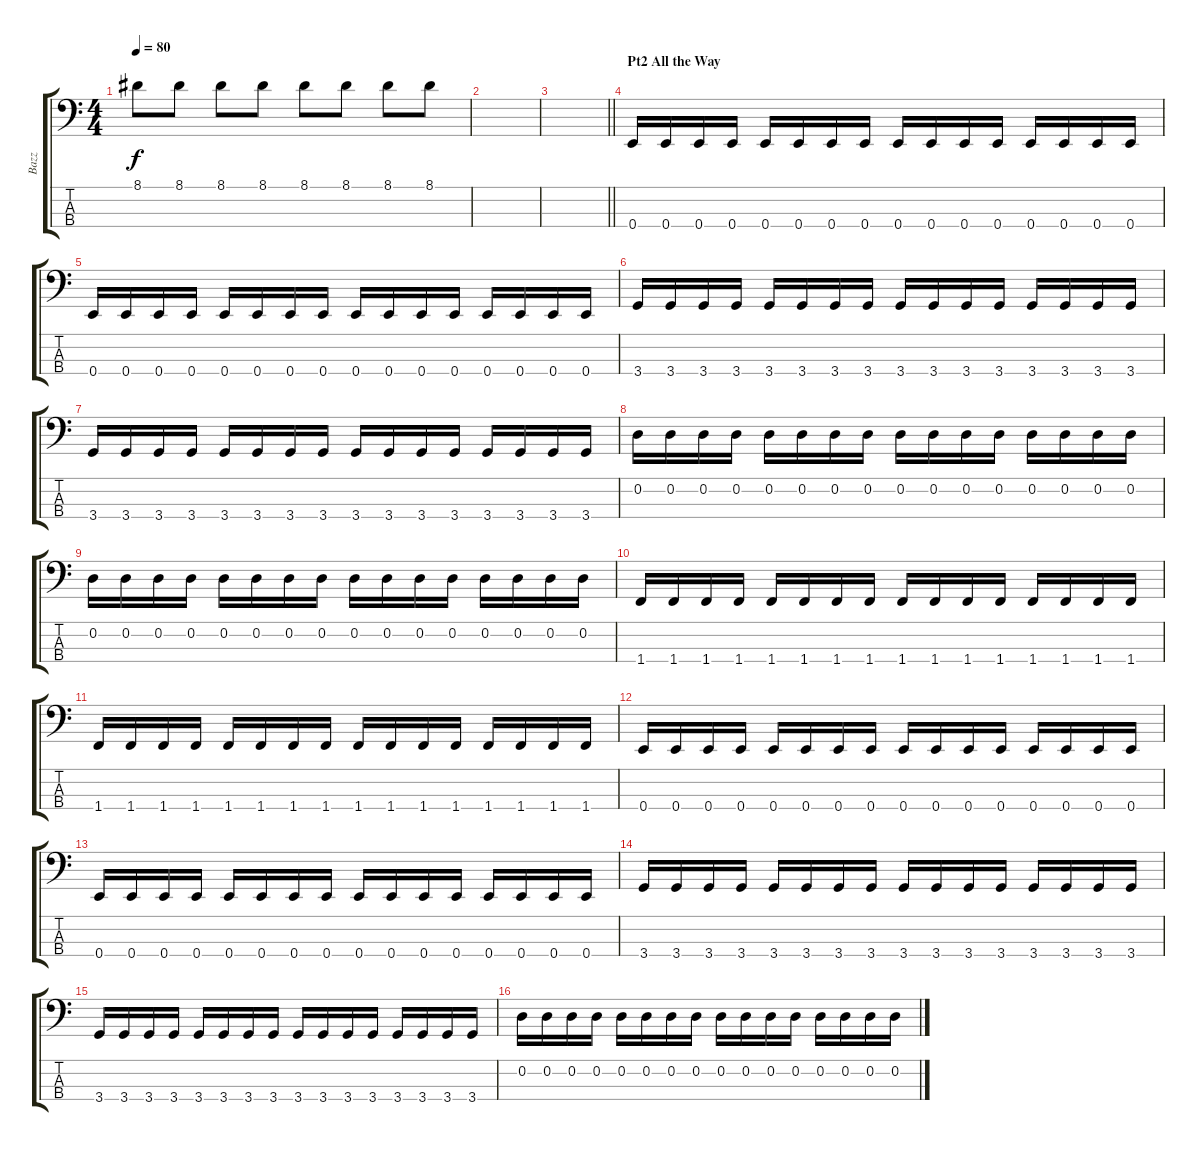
\track ("Bazz" "Bazz") {instrument electricbasspick}
\staff {score tabs}
\tuning (G2 D2 A1 E1) {hide}
\ts (4 4)
\tempo 80
\clef f4
\ks c
8.1.8{dy f} 8.1.8 8.1.8 8.1.8 8.1.8 8.1.8 8.1.8 8.1.8 |
|
\barLineRight lightlight
|
\section ("" "Pt2 All the Way")
0.4.16 0.4.16 0.4.16 0.4.16 0.4.16 0.4.16 0.4.16 0.4.16 0.4.16 0.4.16 0.4.16 0.4.16 0.4.16 0.4.16 0.4.16 0.4.16 |
0.4.16 0.4.16 0.4.16 0.4.16 0.4.16 0.4.16 0.4.16 0.4.16 0.4.16 0.4.16 0.4.16 0.4.16 0.4.16 0.4.16 0.4.16 0.4.16 |
3.4.16 3.4.16 3.4.16 3.4.16 3.4.16 3.4.16 3.4.16 3.4.16 3.4.16 3.4.16 3.4.16 3.4.16 3.4.16 3.4.16 3.4.16 3.4.16 |
3.4.16 3.4.16 3.4.16 3.4.16 3.4.16 3.4.16 3.4.16 3.4.16 3.4.16 3.4.16 3.4.16 3.4.16 3.4.16 3.4.16 3.4.16 3.4.16 |
0.2.16 0.2.16 0.2.16 0.2.16 0.2.16 0.2.16 0.2.16 0.2.16 0.2.16 0.2.16 0.2.16 0.2.16 0.2.16 0.2.16 0.2.16 0.2.16 |
0.2.16 0.2.16 0.2.16 0.2.16 0.2.16 0.2.16 0.2.16 0.2.16 0.2.16 0.2.16 0.2.16 0.2.16 0.2.16 0.2.16 0.2.16 0.2.16 |
1.4.16 1.4.16 1.4.16 1.4.16 1.4.16 1.4.16 1.4.16 1.4.16 1.4.16 1.4.16 1.4.16 1.4.16 1.4.16 1.4.16 1.4.16 1.4.16 |
1.4.16 1.4.16 1.4.16 1.4.16 1.4.16 1.4.16 1.4.16 1.4.16 1.4.16 1.4.16 1.4.16 1.4.16 1.4.16 1.4.16 1.4.16 1.4.16 |
0.4.16 0.4.16 0.4.16 0.4.16 0.4.16 0.4.16 0.4.16 0.4.16 0.4.16 0.4.16 0.4.16 0.4.16 0.4.16 0.4.16 0.4.16 0.4.16 |
0.4.16 0.4.16 0.4.16 0.4.16 0.4.16 0.4.16 0.4.16 0.4.16 0.4.16 0.4.16 0.4.16 0.4.16 0.4.16 0.4.16 0.4.16 0.4.16 |
3.4.16 3.4.16 3.4.16 3.4.16 3.4.16 3.4.16 3.4.16 3.4.16 3.4.16 3.4.16 3.4.16 3.4.16 3.4.16 3.4.16 3.4.16 3.4.16 |
3.4.16 3.4.16 3.4.16 3.4.16 3.4.16 3.4.16 3.4.16 3.4.16 3.4.16 3.4.16 3.4.16 3.4.16 3.4.16 3.4.16 3.4.16 3.4.16 |
0.2.16 0.2.16 0.2.16 0.2.16 0.2.16 0.2.16 0.2.16 0.2.16 0.2.16 0.2.16 0.2.16 0.2.16 0.2.16 0.2.16 0.2.16 0.2.16
